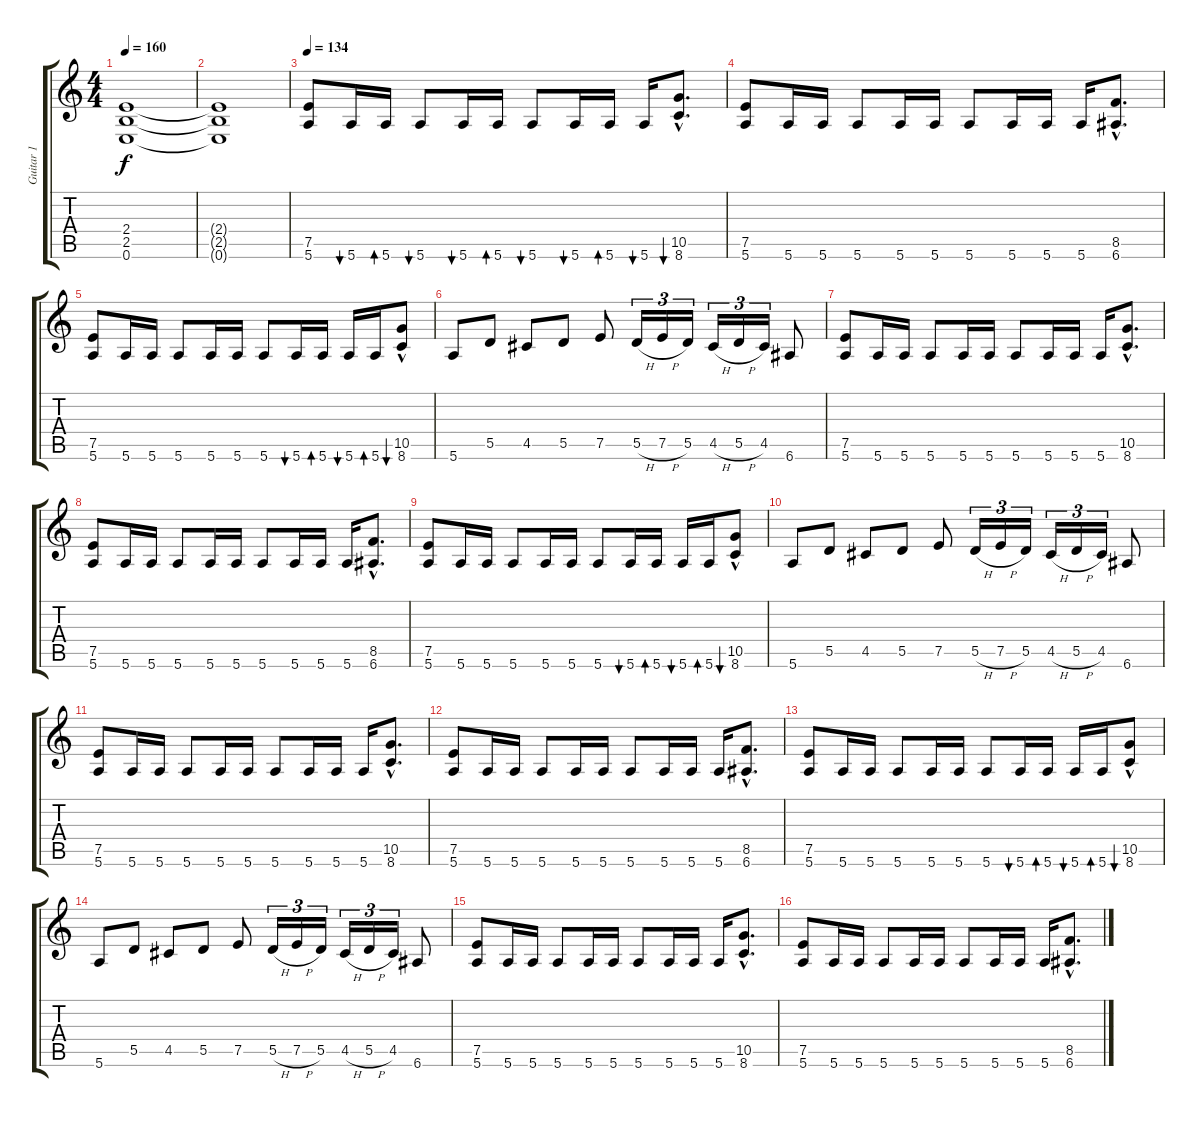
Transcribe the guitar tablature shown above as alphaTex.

\track ("Guitar 1" "Guitar 1") {instrument distortionguitar}
\staff {score tabs}
\tuning (E4 B3 G3 D3 A2 E2) {hide}
\ts (4 4)
\tempo 160
\clef g2
\ks c
(2.4{t} 2.5{t} 0.6{t}).1{dy f} |
(2.4{t} 2.5{t} 0.6{t}).1 |
\tempo 134
(7.5 5.6).8 5.6.16{bu 120} 5.6.16{bd 120} 5.6.8{bu 240} 5.6.16{bu 120} 5.6.16{bd 120} 5.6.8{bu 240} 5.6.16{bu 120} 5.6.16{bd 120} 5.6.16{bu 120} (10.5{hac} 8.6{hac}).8{d bu 240} |
(7.5 5.6).8 5.6.16 5.6.16 5.6.8 5.6.16 5.6.16 5.6.8 5.6.16 5.6.16 5.6.16 (8.5{hac} 6.6{hac}).8{d} |
(7.5 5.6).8 5.6.16 5.6.16 5.6.8 5.6.16 5.6.16 5.6.8 5.6.16{bu 120} 5.6.16{bd 120} 5.6.16{bu 120} 5.6.16{bd 120} (10.5 8.6{hac}).8{bu 240} |
5.6.8 5.5.8 4.5.8 5.5.8 7.5.8 5.5{h}.16{tu (3 2)} 7.5{h}.16{tu (3 2)} 5.5.16{tu (3 2)} 4.5{h}.16{tu (3 2)} 5.5{h}.16{tu (3 2)} 4.5.16{tu (3 2)} 6.6.8 |
(7.5 5.6).8 5.6.16 5.6.16 5.6.8 5.6.16 5.6.16 5.6.8 5.6.16 5.6.16 5.6.16 (10.5{hac} 8.6{hac}).8{d} |
(7.5 5.6).8 5.6.16 5.6.16 5.6.8 5.6.16 5.6.16 5.6.8 5.6.16 5.6.16 5.6.16 (8.5{hac} 6.6{hac}).8{d} |
(7.5 5.6).8 5.6.16 5.6.16 5.6.8 5.6.16 5.6.16 5.6.8 5.6.16{bu 120} 5.6.16{bd 120} 5.6.16{bu 120} 5.6.16{bd 120} (10.5 8.6{hac}).8{bu 240} |
5.6.8 5.5.8 4.5.8 5.5.8 7.5.8 5.5{h}.16{tu (3 2)} 7.5{h}.16{tu (3 2)} 5.5.16{tu (3 2)} 4.5{h}.16{tu (3 2)} 5.5{h}.16{tu (3 2)} 4.5.16{tu (3 2)} 6.6.8 |
(7.5 5.6).8 5.6.16 5.6.16 5.6.8 5.6.16 5.6.16 5.6.8 5.6.16 5.6.16 5.6.16 (10.5{hac} 8.6{hac}).8{d} |
(7.5 5.6).8 5.6.16 5.6.16 5.6.8 5.6.16 5.6.16 5.6.8 5.6.16 5.6.16 5.6.16 (8.5{hac} 6.6{hac}).8{d} |
(7.5 5.6).8 5.6.16 5.6.16 5.6.8 5.6.16 5.6.16 5.6.8 5.6.16{bu 120} 5.6.16{bd 120} 5.6.16{bu 120} 5.6.16{bd 120} (10.5 8.6{hac}).8{bu 240} |
5.6.8 5.5.8 4.5.8 5.5.8 7.5.8 5.5{h}.16{tu (3 2)} 7.5{h}.16{tu (3 2)} 5.5.16{tu (3 2)} 4.5{h}.16{tu (3 2)} 5.5{h}.16{tu (3 2)} 4.5.16{tu (3 2)} 6.6.8 |
(7.5 5.6).8 5.6.16 5.6.16 5.6.8 5.6.16 5.6.16 5.6.8 5.6.16 5.6.16 5.6.16 (10.5{hac} 8.6{hac}).8{d} |
(7.5 5.6).8 5.6.16 5.6.16 5.6.8 5.6.16 5.6.16 5.6.8 5.6.16 5.6.16 5.6.16 (8.5{hac} 6.6{hac}).8{d}
